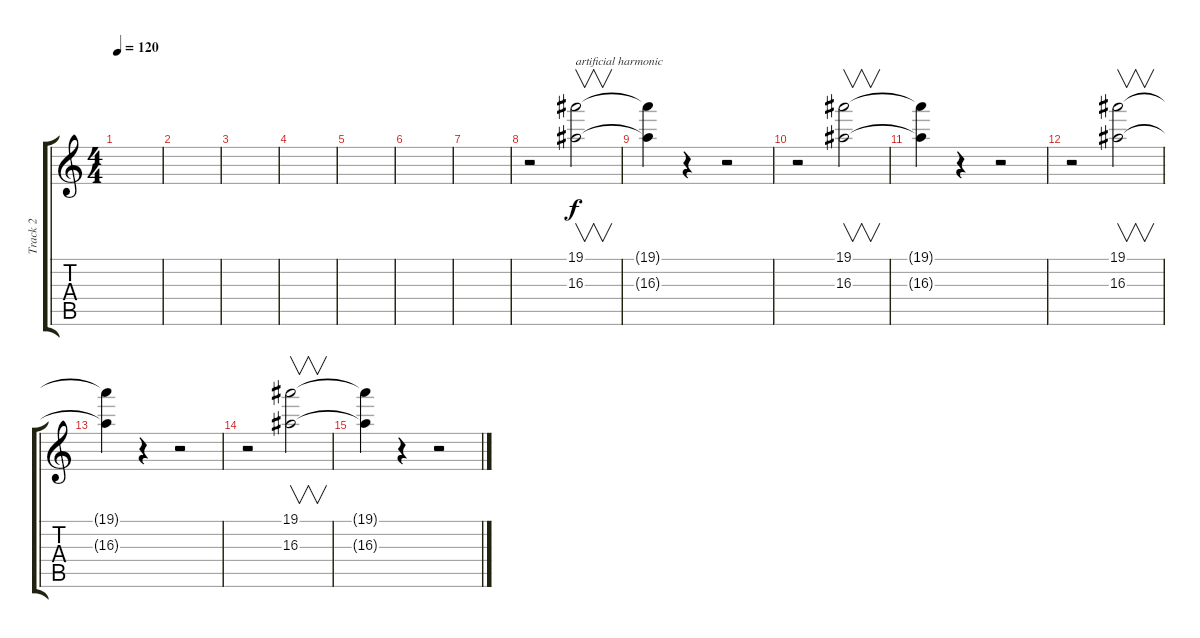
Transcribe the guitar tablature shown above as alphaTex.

\track ("Track 2" "Track 2") {instrument distortionguitar}
\staff {score tabs}
\tuning (Eb4 Bb3 Gb3 Db3 Ab2 Eb2) {hide}
\ts (4 4)
\tempo 120
\clef g2
\ks c
|
|
|
|
|
|
|
r.2{volume 11 balance 4} (19.1 16.3).2{v txt "artificial harmonic"} |
(19.1{t} 16.3{t}).4 r.4 r.2 |
r.2 (19.1 16.3).2{v} |
(19.1{t} 16.3{t}).4 r.4 r.2 |
r.2 (19.1 16.3).2{v} |
(19.1{t} 16.3{t}).4 r.4 r.2 |
r.2 (19.1 16.3).2{v} |
(19.1{t} 16.3{t}).4 r.4 r.2
